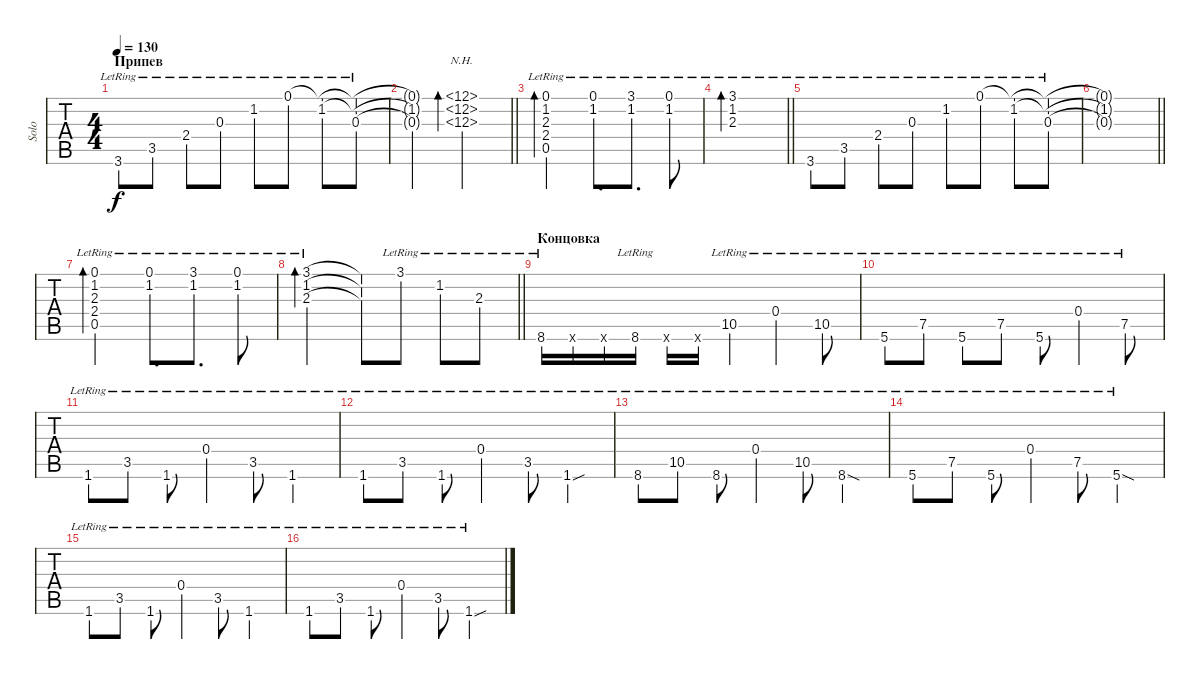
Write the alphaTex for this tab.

\track ("Solo" "Solo") {instrument acousticguitarsteel}
\staff {tabs}
\tuning (E4 B3 G3 D3 A2 E2) {hide}
\ts (4 4)
\section ("" "Припев")
\tempo 130
\clef g2
\ks c
3.6{lr}.8{dy f} 3.5{lr}.8 2.4{lr}.8 0.3{lr}.8 1.2{lr}.8 0.1{lr}.8 (0.1{t} 1.2{lr}).8 (0.1{t} 1.2{t} 0.3{lr}).8 |
\barLineRight lightlight
(0.1{t} 1.2{t} 0.3{t}).2 (12.1{nh} 12.2{nh} 12.3{nh}).2{bd 60} |
(0.1{lr} 1.2{lr} 2.3{lr} 2.4{lr} 0.5{lr}).2{bd 60} (0.1{lr} 1.2).8{d} (3.1{lr} 1.2).8{d} (0.1{lr} 1.2).8 |
\barLineRight lightlight
(3.1{lr} 1.2{lr} 2.3{lr}).1{bd 60} |
3.6{lr}.8 3.5{lr}.8 2.4{lr}.8 0.3{lr}.8 1.2{lr}.8 0.1{lr}.8 (0.1{t} 1.2{lr}).8 (0.1{t} 1.2{t} 0.3{lr}).8 |
\barLineRight lightlight
(0.1{t} 1.2{t} 0.3{t}).1 |
(0.1{lr} 1.2{lr} 2.3{lr} 2.4{lr} 0.5{lr}).2{bd 60} (0.1{lr} 1.2).8{d} (3.1{lr} 1.2).8{d} (0.1{lr} 1.2).8 |
\barLineRight lightlight
(3.1{lr} 1.2{lr} 2.3{lr}).2{bd 60} (3.1{t} 1.2{t} 2.3{t}).8 3.1{lr}.8 1.2{lr}.8 2.3{lr}.8 |
\section ("" "Концовка")
8.6{lr}.16 0.6{x}.16 8.6{x}.16 8.6{lr}.16 8.6{x}.16 0.6{x}.16 10.5{lr}.4 0.4{lr}.4 10.5{lr}.8 |
5.6{lr}.8 7.5{lr}.8 5.6{lr}.8 7.5{lr}.8 5.6{lr}.8 0.4{lr}.4 7.5{lr}.8 |
1.6{lr}.8 3.5{lr}.8 1.6{lr}.8 0.4{lr}.4 3.5{lr}.8 1.6{lr}.4 |
1.6{lr}.8 3.5{lr}.8 1.6{lr}.8 0.4{lr}.4 3.5{lr}.8 1.6{sou lr}.4 |
8.6{lr}.8 10.5{lr}.8 8.6{lr}.8 0.4{lr}.4 10.5{lr}.8 8.6{sod lr}.4 |
5.6{lr}.8 7.5{lr}.8 5.6{lr}.8 0.4{lr}.4 7.5{lr}.8 5.6{sod lr}.4 |
1.6{lr}.8 3.5{lr}.8 1.6{lr}.8 0.4{lr}.4 3.5{lr}.8 1.6{lr}.4 |
1.6{lr}.8 3.5{lr}.8 1.6{lr}.8 0.4{lr}.4 3.5{lr}.8 1.6{sou lr}.4
